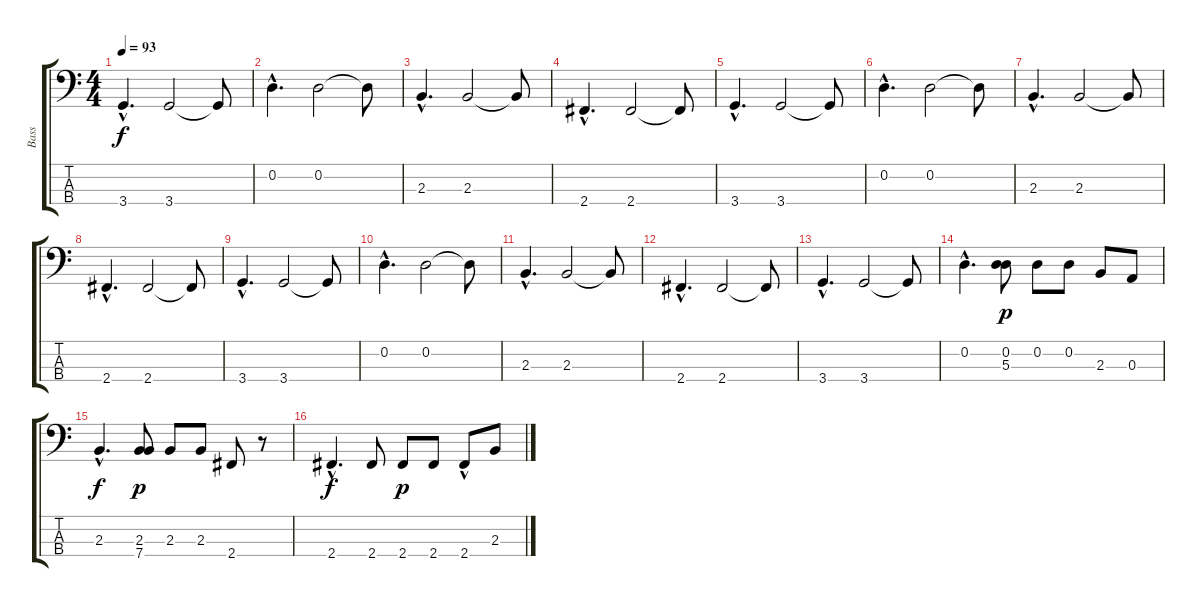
\track ("Bass" "Bass") {instrument electricbassfinger}
\staff {score tabs}
\tuning (G2 D2 A1 E1) {hide}
\ts (4 4)
\tempo 93
\clef f4
\ks c
3.4{hac}.4{d dy f} 3.4.2 3.4{t}.8 |
0.2{hac}.4{d} 0.2.2 0.2{t}.8 |
2.3{hac}.4{d} 2.3.2 2.3{t}.8 |
2.4{hac}.4{d} 2.4.2 2.4{t}.8 |
3.4{hac}.4{d} 3.4.2 3.4{t}.8 |
0.2{hac}.4{d} 0.2.2 0.2{t}.8 |
2.3{hac}.4{d} 2.3.2 2.3{t}.8 |
2.4{hac}.4{d} 2.4.2 2.4{t}.8 |
3.4{hac}.4{d} 3.4.2 3.4{t}.8 |
0.2{hac}.4{d} 0.2.2 0.2{t}.8 |
2.3{hac}.4{d} 2.3.2 2.3{t}.8 |
2.4{hac}.4{d} 2.4.2 2.4{t}.8 |
3.4{hac}.4{d} 3.4.2 3.4{t}.8 |
0.2{hac}.4{d} (0.2 5.3).8{dy p} 0.2.8 0.2.8 2.3.8 0.3.8 |
2.3{hac}.4{d dy f} (2.3 7.4).8{dy p} 2.3.8 2.3.8 2.4.8 r.8 |
2.4{hac}.4{d dy f} 2.4.8 2.4.8{dy p} 2.4.8 2.4{hac}.8 2.3.8
